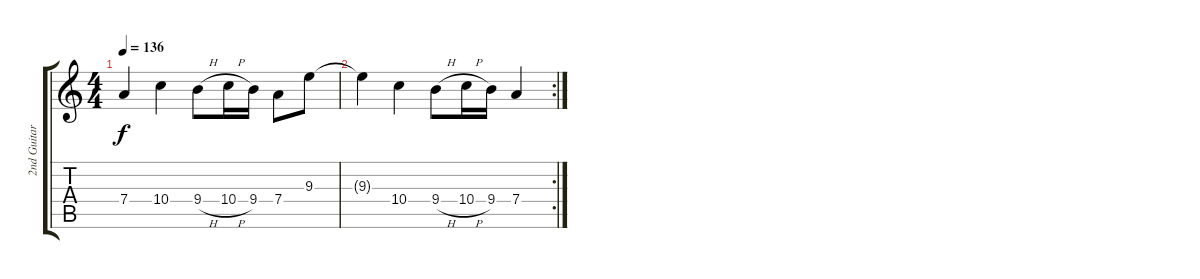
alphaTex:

\track ("2nd Guitar" "2nd Guitar") {instrument overdrivenguitar}
\staff {score tabs}
\tuning (E4 B3 G3 D3 A2 E2) {hide}
\ts (4 4)
\tempo 136
\clef g2
\ks c
7.4{t}.4{dy f} 10.4.4 9.4{h}.8 10.4{h}.16 9.4.16 7.4.8 9.3.8 |
\rc 2
9.3{t}.4 10.4.4 9.4{h}.8 10.4{h}.16 9.4.16 7.4.4
